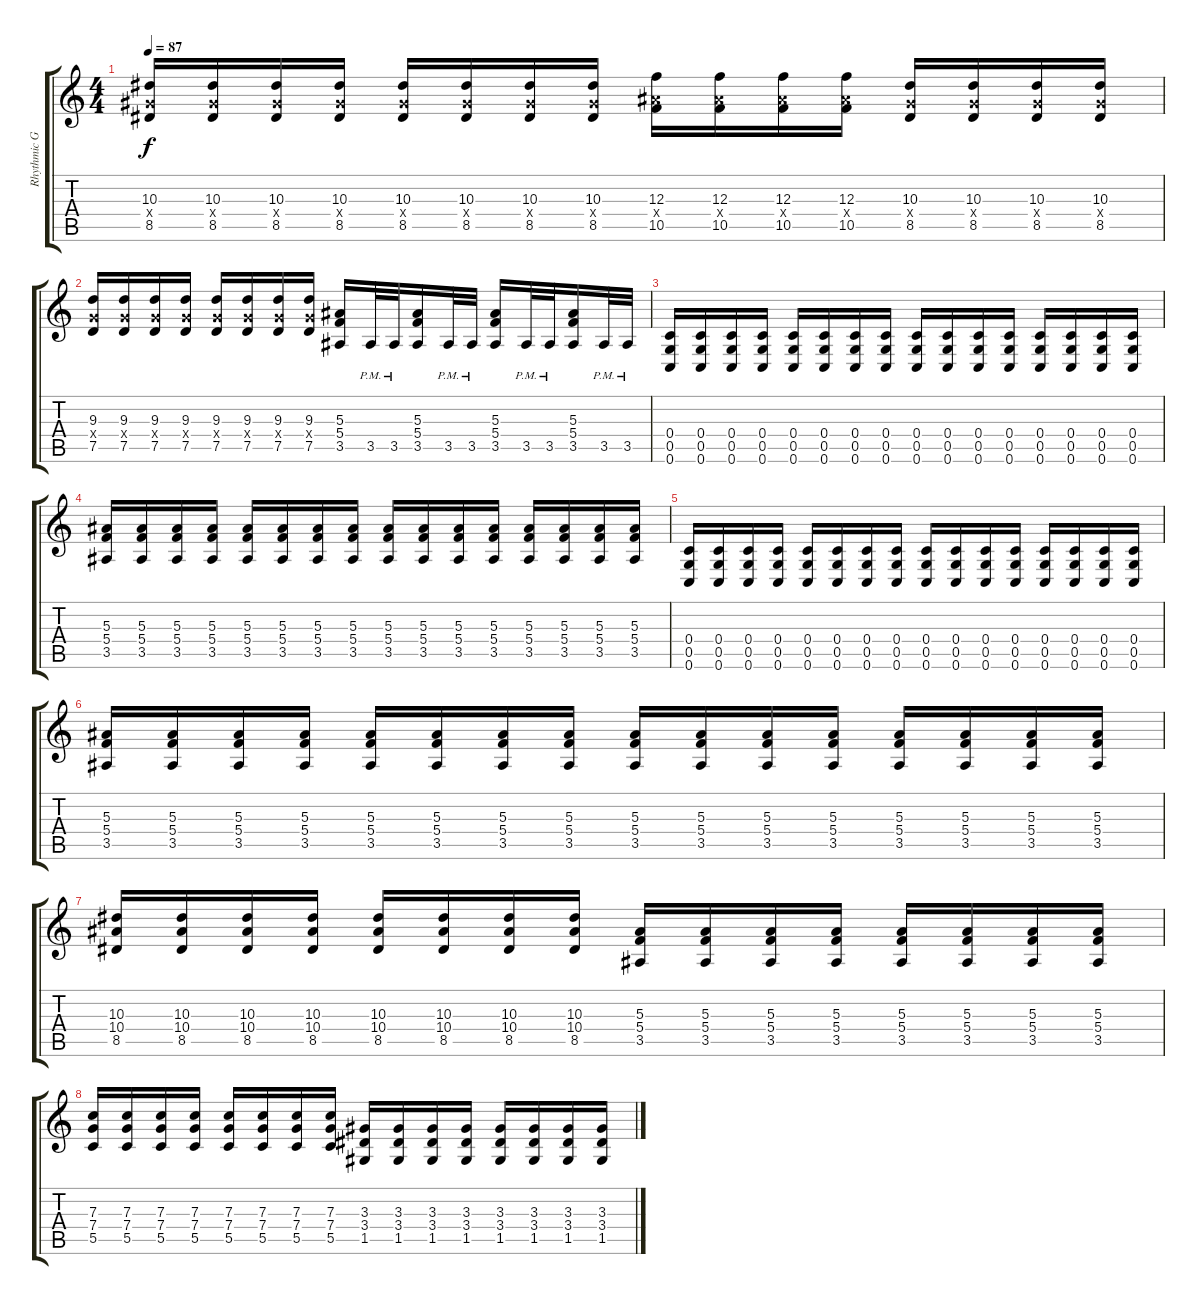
\track ("Rhythmic Guitar" "Rhythmic G") {instrument distortionguitar}
\staff {score tabs}
\tuning (D4 A3 F3 C3 G2 C2) {hide}
\ts (4 4)
\tempo 87
\clef g2
\ks c
(10.3 8.4{x} 8.5).16{dy f} (10.3 8.4{x} 8.5).16 (10.3 8.4{x} 8.5).16 (10.3 8.4{x} 8.5).16 (10.3 8.4{x} 8.5).16 (10.3 8.4{x} 8.5).16 (10.3 8.4{x} 8.5).16 (10.3 8.4{x} 8.5).16 (12.3 10.4{x} 10.5).16 (12.3 10.4{x} 10.5).16 (12.3 10.4{x} 10.5).16 (12.3 10.4{x} 10.5).16 (10.3 8.4{x} 8.5).16 (10.3 8.4{x} 8.5).16 (10.3 8.4{x} 8.5).16 (10.3 8.4{x} 8.5).16 |
(9.3 7.4{x} 7.5).16 (9.3 7.4{x} 7.5).16 (9.3 7.4{x} 7.5).16 (9.3 7.4{x} 7.5).16 (9.3 7.4{x} 7.5).16 (9.3 7.4{x} 7.5).16 (9.3 7.4{x} 7.5).16 (9.3 7.4{x} 7.5).16 (5.3 5.4 3.5).16 3.5{pm}.32 3.5{pm}.32 (5.3 5.4 3.5).16 3.5{pm}.32 3.5{pm}.32 (5.3 5.4 3.5).16 3.5{pm}.32 3.5{pm}.32 (5.3 5.4 3.5).16 3.5{pm}.32 3.5{pm}.32 |
(0.4 0.5 0.6).16 (0.4 0.5 0.6).16 (0.4 0.5 0.6).16 (0.4 0.5 0.6).16 (0.4 0.5 0.6).16 (0.4 0.5 0.6).16 (0.4 0.5 0.6).16 (0.4 0.5 0.6).16 (0.4 0.5 0.6).16 (0.4 0.5 0.6).16 (0.4 0.5 0.6).16 (0.4 0.5 0.6).16 (0.4 0.5 0.6).16 (0.4 0.5 0.6).16 (0.4 0.5 0.6).16 (0.4 0.5 0.6).16 |
(5.3 5.4 3.5).16 (5.3 5.4 3.5).16 (5.3 5.4 3.5).16 (5.3 5.4 3.5).16 (5.3 5.4 3.5).16 (5.3 5.4 3.5).16 (5.3 5.4 3.5).16 (5.3 5.4 3.5).16 (5.3 5.4 3.5).16 (5.3 5.4 3.5).16 (5.3 5.4 3.5).16 (5.3 5.4 3.5).16 (5.3 5.4 3.5).16 (5.3 5.4 3.5).16 (5.3 5.4 3.5).16 (5.3 5.4 3.5).16 |
(0.4 0.5 0.6).16 (0.4 0.5 0.6).16 (0.4 0.5 0.6).16 (0.4 0.5 0.6).16 (0.4 0.5 0.6).16 (0.4 0.5 0.6).16 (0.4 0.5 0.6).16 (0.4 0.5 0.6).16 (0.4 0.5 0.6).16 (0.4 0.5 0.6).16 (0.4 0.5 0.6).16 (0.4 0.5 0.6).16 (0.4 0.5 0.6).16 (0.4 0.5 0.6).16 (0.4 0.5 0.6).16 (0.4 0.5 0.6).16 |
(5.3 5.4 3.5).16 (5.3 5.4 3.5).16 (5.3 5.4 3.5).16 (5.3 5.4 3.5).16 (5.3 5.4 3.5).16 (5.3 5.4 3.5).16 (5.3 5.4 3.5).16 (5.3 5.4 3.5).16 (5.3 5.4 3.5).16 (5.3 5.4 3.5).16 (5.3 5.4 3.5).16 (5.3 5.4 3.5).16 (5.3 5.4 3.5).16 (5.3 5.4 3.5).16 (5.3 5.4 3.5).16 (5.3 5.4 3.5).16 |
(10.3 10.4 8.5).16 (10.3 10.4 8.5).16 (10.3 10.4 8.5).16 (10.3 10.4 8.5).16 (10.3 10.4 8.5).16 (10.3 10.4 8.5).16 (10.3 10.4 8.5).16 (10.3 10.4 8.5).16 (5.3 5.4 3.5).16 (5.3 5.4 3.5).16 (5.3 5.4 3.5).16 (5.3 5.4 3.5).16 (5.3 5.4 3.5).16 (5.3 5.4 3.5).16 (5.3 5.4 3.5).16 (5.3 5.4 3.5).16 |
(7.3 7.4 5.5).16 (7.3 7.4 5.5).16 (7.3 7.4 5.5).16 (7.3 7.4 5.5).16 (7.3 7.4 5.5).16 (7.3 7.4 5.5).16 (7.3 7.4 5.5).16 (7.3 7.4 5.5).16 (3.3 3.4 1.5).16 (3.3 3.4 1.5).16 (3.3 3.4 1.5).16 (3.3 3.4 1.5).16 (3.3 3.4 1.5).16 (3.3 3.4 1.5).16 (3.3 3.4 1.5).16 (3.3 3.4 1.5).16
